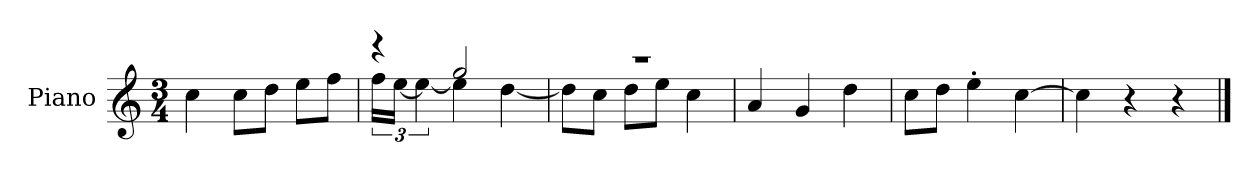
**kern
*part1
*staff1
*I"Piano
*I'P-no
*clefG2
*k[]
*M3/4
*MM178
=1
4cc\
8cc\L
8dd\J
8ee\L
8ff\J
=2
*^
4r	24ff\LL
.	[24ee\JJ
.	6ee\_
2gg/	4ee\]
.	[4dd\
=3	=3
2.r	8dd\L]
.	8cc\J
.	8dd\L
.	8ee\J
.	4cc\
*v	*v
=4
4a/
4g/
4dd\
=5
8cc\L
8dd\J
4ee'\
[4cc\
=6
4cc\]
4r
4r
==
*-
